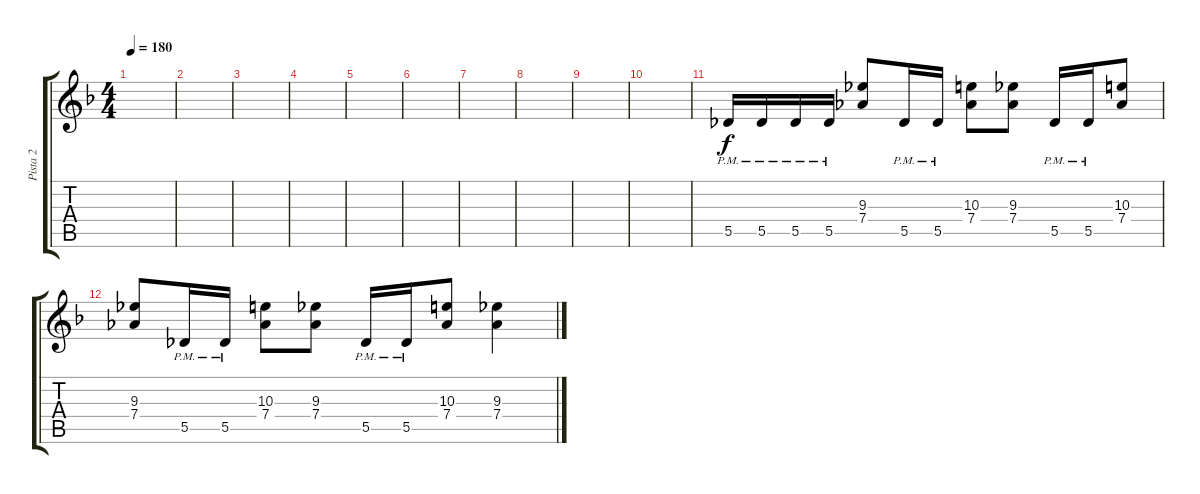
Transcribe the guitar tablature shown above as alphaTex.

\track ("Pista 2" "Pista 2") {instrument distortionguitar}
\staff {score tabs}
\tuning (Eb4 Bb3 Gb3 Db3 Ab2 Eb2) {hide}
\ts (4 4)
\tempo 180
\clef g2
\ks f
|
|
|
|
|
|
|
|
|
|
5.5{pm}.16{volume 12} 5.5{pm}.16 5.5{pm}.16 5.5{pm}.16 (9.3 7.4).8 5.5{pm}.16 5.5{pm}.16 (10.3 7.4).8 (9.3 7.4).8 5.5{pm}.16 5.5{pm}.16 (10.3 7.4).8 |
(9.3 7.4).8 5.5{pm}.16 5.5{pm}.16 (10.3 7.4).8 (9.3 7.4).8 5.5{pm}.16 5.5{pm}.16 (10.3 7.4).8 (9.3 7.4).4
